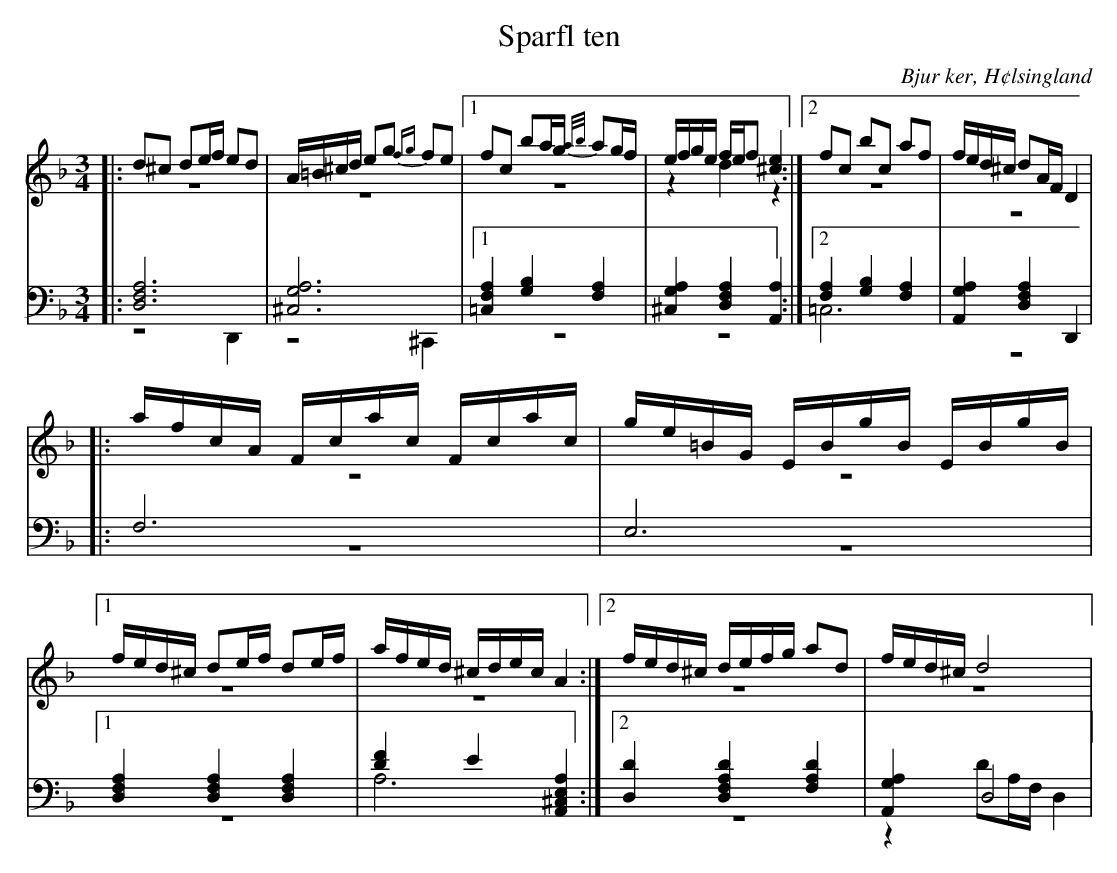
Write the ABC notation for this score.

X:1
T: Sparfl ten
O: Bjur ker, H¢lsingland
M: 3/4
L: 1/8
K: Dm
V:1
V:2 merge
V:3
V:4 merge
V:1
|:d^c de/f/ ed|A/=B/^c/d/ eg {fg}fe|1 fc ba/g/ {a/b/}ag/f/| e/f/g/e/ f/e/f [^c2e2]:|2 fc bc af|f/e/d/^c/ dA/F/ D2|
|:a/f/c/A/  F/c/a/c/ F/c/a/c/|g/e/=B/G/  E/B/g/B/  E/B/g/B/|1 f/e/d/^c/ de/f/ de/f/|a/f/e/d/ ^c/d/e/c/ A2:|2 f/e/d/^c/ d/e/f/g/ ad|f/e/d/^c/ d4|
V:2
|:z6|z6|1 z6|z2 d2 z2:|2 z6|z6|
|:z6|z6|1 z6|z6:|2 z6|z6|
V:3 clef=bass
|:[D,6F,6A,6]|[^C,6G,6A,6]|1 [=C,2F,2A,2] [G,2B,2] [F,2A,2]|[^C,2G,2A,2] [D,2F,2A,2] [A,,2A,2]:|2 [F,2A,2] [G,2B,2] [F,2A,2]|[A,,2G,2A,2] [D,2F,2A,2] D,,2|
|:F,6|E,6|1 [D,2F,2A,2] [D,2F,2A,2] [D,2F,2A,2]|[D2F2] E2 [A,,2^C,2E,2A,2]:|2 [D,2D2] [D,2F,2A,2D2] [F,2A,2D2]|[A,,2G,2A,2] D,4|
V:4 clef=bass
|:z4 D,,2|z4 ^C,,2|1 z6|z6:|2 =C,6|z6|
|:z6|z6|1 z6|A,6:|2 z6|z2 DA,/F,/ D,2|
